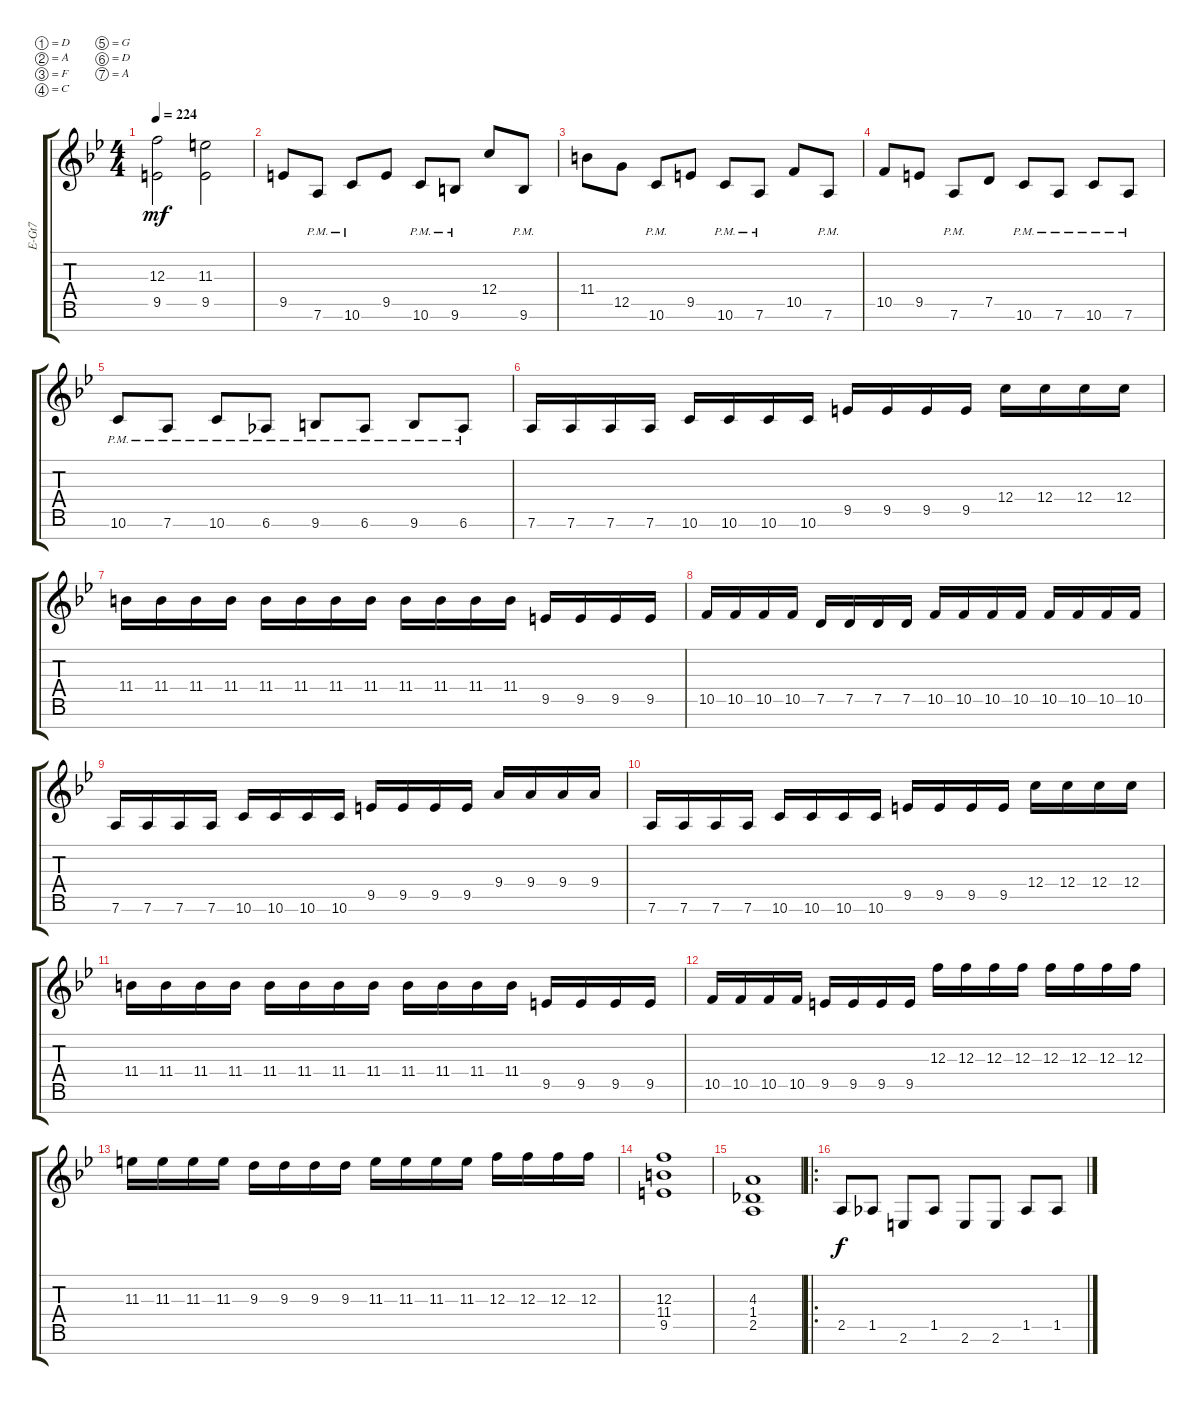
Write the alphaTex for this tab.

\defaultSystemsLayout 4
\bracketExtendMode groupsimilarinstruments
\otherSystemsTrackNameOrientation horizontal
\track ("Electric Guitar" "E-Gt7") {instrument distortionguitar}
\staff {score tabs}
\tuning (D4 A3 F3 C3 G2 D2 A1)
\ts (4 4)
\tempo 224
\clef g2
\ks bb
(9.5{acc #} 12.3{acc forcenatural}).2{dy mf beam Down} (9.5{acc #} 11.3{acc #}).2{beam Down} |
9.5{acc #}.8{beam Up} 7.6{pm acc forcenatural}.8{beam Up} 10.6{pm acc forcenatural}.8{beam Up} 9.5{acc #}.8{beam Up} 10.6{pm acc forcenatural}.8{beam Up} 9.6{pm acc #}.8{beam Up} 12.4{acc forcenatural}.8{beam Up} 9.6{pm acc #}.8{beam Up} |
11.4{acc #}.8{beam Down} 12.5{acc forcenatural}.8{beam Down} 10.6{pm acc forcenatural}.8{beam Up} 9.5{acc #}.8{beam Up} 10.6{pm acc forcenatural}.8{beam Up} 7.6{pm acc forcenatural}.8{beam Up} 10.5{acc forcenatural}.8{beam Up} 7.6{pm acc forcenatural}.8{beam Up} |
10.5{acc forcenatural}.8{beam Up} 9.5{acc #}.8{beam Up} 7.6{pm acc forcenatural}.8{beam Up} 7.5{acc forcenatural}.8{beam Up} 10.6{pm acc forcenatural}.8{beam Up} 7.6{pm acc forcenatural}.8{beam Up} 10.6{pm acc forcenatural}.8{beam Up} 7.6{pm acc forcenatural}.8{beam Up} |
10.6{pm acc forcenatural}.8{beam Up} 7.6{pm acc forcenatural}.8{beam Up} 10.6{pm acc forcenatural}.8{beam Up} 6.6{pm acc b}.8{beam Up} 9.6{pm acc #}.8{beam Up} 6.6{pm acc b}.8{beam Up} 9.6{pm acc #}.8{beam Up} 6.6{pm acc b}.8{beam Up} |
7.6{acc forcenatural}.16{beam Up} 7.6{acc forcenatural}.16{beam Up} 7.6{acc forcenatural}.16{beam Up} 7.6{acc forcenatural}.16{beam Up} 10.6{acc forcenatural}.16{beam Up} 10.6{acc forcenatural}.16{beam Up} 10.6{acc forcenatural}.16{beam Up} 10.6{acc forcenatural}.16{beam Up} 9.5{acc #}.16{beam Up} 9.5{acc #}.16{beam Up} 9.5{acc #}.16{beam Up} 9.5{acc #}.16{beam Up} 12.4{acc forcenatural}.16{beam Down} 12.4{acc forcenatural}.16{beam Down} 12.4{acc forcenatural}.16{beam Down} 12.4{acc forcenatural}.16{beam Down} |
11.4{acc #}.16{beam Down} 11.4{acc #}.16{beam Down} 11.4{acc #}.16{beam Down} 11.4{acc #}.16{beam Down} 11.4{acc #}.16{beam Down} 11.4{acc #}.16{beam Down} 11.4{acc #}.16{beam Down} 11.4{acc #}.16{beam Down} 11.4{acc #}.16{beam Down} 11.4{acc #}.16{beam Down} 11.4{acc #}.16{beam Down} 11.4{acc #}.16{beam Down} 9.5{acc #}.16{beam Up} 9.5{acc #}.16{beam Up} 9.5{acc #}.16{beam Up} 9.5{acc #}.16{beam Up} |
10.5{acc forcenatural}.16{beam Up} 10.5{acc forcenatural}.16{beam Up} 10.5{acc forcenatural}.16{beam Up} 10.5{acc forcenatural}.16{beam Up} 7.5{acc forcenatural}.16{beam Up} 7.5{acc forcenatural}.16{beam Up} 7.5{acc forcenatural}.16{beam Up} 7.5{acc forcenatural}.16{beam Up} 10.5{acc forcenatural}.16{beam Up} 10.5{acc forcenatural}.16{beam Up} 10.5{acc forcenatural}.16{beam Up} 10.5{acc forcenatural}.16{beam Up} 10.5{acc forcenatural}.16{beam Up} 10.5{acc forcenatural}.16{beam Up} 10.5{acc forcenatural}.16{beam Up} 10.5{acc forcenatural}.16{beam Up} |
7.6{acc forcenatural}.16{beam Up} 7.6{acc forcenatural}.16{beam Up} 7.6{acc forcenatural}.16{beam Up} 7.6{acc forcenatural}.16{beam Up} 10.6{acc forcenatural}.16{beam Up} 10.6{acc forcenatural}.16{beam Up} 10.6{acc forcenatural}.16{beam Up} 10.6{acc forcenatural}.16{beam Up} 9.5{acc #}.16{beam Up} 9.5{acc #}.16{beam Up} 9.5{acc #}.16{beam Up} 9.5{acc #}.16{beam Up} 9.4{acc forcenatural}.16{beam Up} 9.4{acc forcenatural}.16{beam Up} 9.4{acc forcenatural}.16{beam Up} 9.4{acc forcenatural}.16{beam Up} |
7.6{acc forcenatural}.16{beam Up} 7.6{acc forcenatural}.16{beam Up} 7.6{acc forcenatural}.16{beam Up} 7.6{acc forcenatural}.16{beam Up} 10.6{acc forcenatural}.16{beam Up} 10.6{acc forcenatural}.16{beam Up} 10.6{acc forcenatural}.16{beam Up} 10.6{acc forcenatural}.16{beam Up} 9.5{acc #}.16{beam Up} 9.5{acc #}.16{beam Up} 9.5{acc #}.16{beam Up} 9.5{acc #}.16{beam Up} 12.4{acc forcenatural}.16{beam Down} 12.4{acc forcenatural}.16{beam Down} 12.4{acc forcenatural}.16{beam Down} 12.4{acc forcenatural}.16{beam Down} |
11.4{acc #}.16{beam Down} 11.4{acc #}.16{beam Down} 11.4{acc #}.16{beam Down} 11.4{acc #}.16{beam Down} 11.4{acc #}.16{beam Down} 11.4{acc #}.16{beam Down} 11.4{acc #}.16{beam Down} 11.4{acc #}.16{beam Down} 11.4{acc #}.16{beam Down} 11.4{acc #}.16{beam Down} 11.4{acc #}.16{beam Down} 11.4{acc #}.16{beam Down} 9.5{acc #}.16{beam Up} 9.5{acc #}.16{beam Up} 9.5{acc #}.16{beam Up} 9.5{acc #}.16{beam Up} |
10.5{acc forcenatural}.16{beam Up} 10.5{acc forcenatural}.16{beam Up} 10.5{acc forcenatural}.16{beam Up} 10.5{acc forcenatural}.16{beam Up} 9.5{acc #}.16{beam Up} 9.5{acc #}.16{beam Up} 9.5{acc #}.16{beam Up} 9.5{acc #}.16{beam Up} 12.3{acc forcenatural}.16{beam Down} 12.3{acc forcenatural}.16{beam Down} 12.3{acc forcenatural}.16{beam Down} 12.3{acc forcenatural}.16{beam Down} 12.3{acc forcenatural}.16{beam Down} 12.3{acc forcenatural}.16{beam Down} 12.3{acc forcenatural}.16{beam Down} 12.3{acc forcenatural}.16{beam Down} |
11.3{acc #}.16{beam Down} 11.3{acc #}.16{beam Down} 11.3{acc #}.16{beam Down} 11.3{acc #}.16{beam Down} 9.3{acc forcenatural}.16{beam Down} 9.3{acc forcenatural}.16{beam Down} 9.3{acc forcenatural}.16{beam Down} 9.3{acc forcenatural}.16{beam Down} 11.3{acc #}.16{beam Down} 11.3{acc #}.16{beam Down} 11.3{acc #}.16{beam Down} 11.3{acc #}.16{beam Down} 12.3{acc forcenatural}.16{beam Down} 12.3{acc forcenatural}.16{beam Down} 12.3{acc forcenatural}.16{beam Down} 12.3{acc forcenatural}.16{beam Down} |
(12.3{acc forcenatural} 11.4{acc #} 9.5{acc #}).1{beam Down} |
(2.5{acc forcenatural} 1.4{acc b} 4.3{acc forcenatural}).1{beam Up} |
\ro
2.5{acc forcenatural}.8{dy f beam Up} 1.5{acc b}.8{beam Up} 2.6{acc #}.8{beam Up} 1.5{acc b}.8{beam Up} 2.6{acc #}.8{beam Up} 2.6{acc #}.8{beam Up} 1.5{acc b}.8{beam Up} 1.5{acc b}.8{beam Up}
